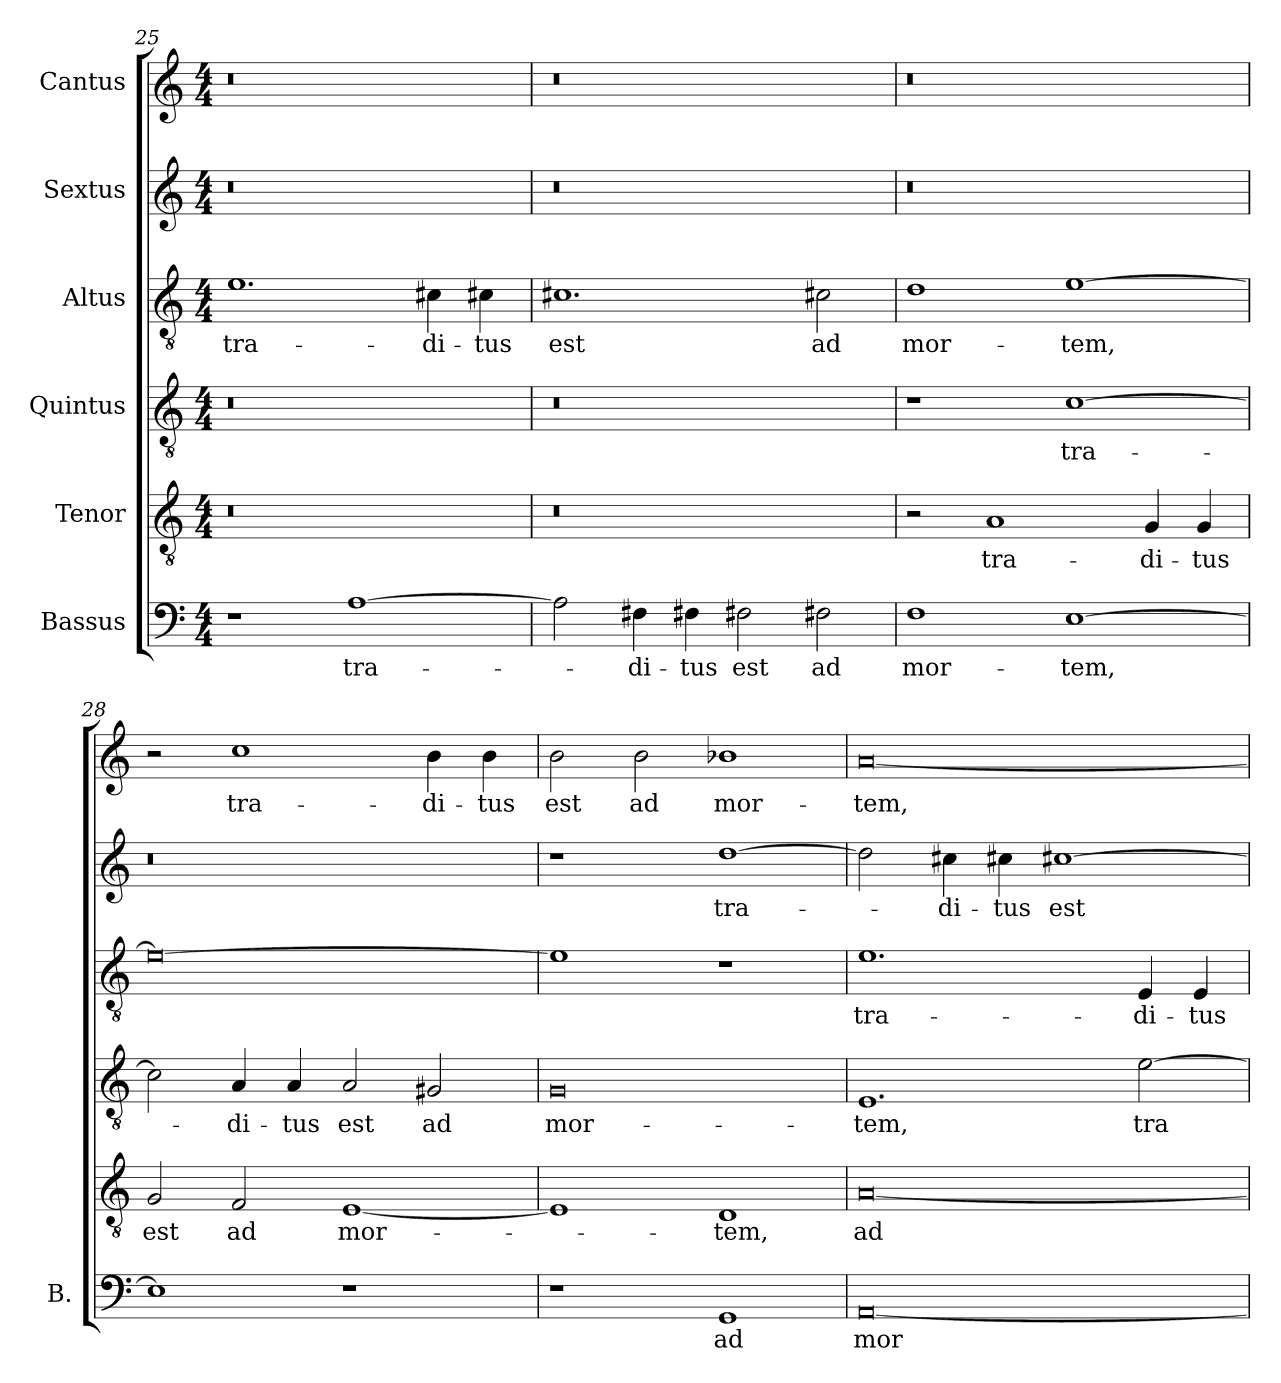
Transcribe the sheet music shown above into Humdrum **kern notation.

**kern	**text	**kern	**text	**kern	**text	**kern	**text	**kern	**text	**kern	**text
*part6	*part6	*part5	*part5	*part4	*part4	*part3	*part3	*part2	*part2	*part1	*part1
*staff6	*staff6	*staff5	*staff5	*staff4	*staff4	*staff3	*staff3	*staff2	*staff2	*staff1	*staff1
*I"Bassus	*	*I"Tenor	*	*I"Quintus	*	*I"Altus	*	*I"Sextus	*	*I"Cantus	*
*I'B.	*	*	*	*	*	*	*	*	*	*	*
*clefF4	*	*clefGv2	*	*clefGv2	*	*clefGv2	*	*clefG2	*	*clefG2	*
*k[]	*	*k[]	*	*k[]	*	*k[]	*	*k[]	*	*k[]	*
*C:	*	*C:	*	*C:	*	*C:	*	*C:	*	*C:	*
*M4/4	*	*M4/4	*	*M4/4	*	*M4/4	*	*M4/4	*	*M4/4	*
=25	=25	=25	=25	=25	=25	=25	=25	=25	=25	=25	=25
!	!	!LO:N:vis=0	!	!LO:N:vis=0	!	!	!	!LO:N:vis=0	!	!LO:N:vis=0	!
1r	.	1r	.	1r	.	1.e\	tra-	1r	.	1r	.
[1A\	tra-	1ryy	.	1ryy	.	.	.	1ryy	.	1ryy	.
.	.	.	.	.	.	4c#X\	-di-	.	.	.	.
.	.	.	.	.	.	4c#X\	-tus	.	.	.	.
=26	=26	=26	=26	=26	=26	=26	=26	=26	=26	=26	=26
!	!	!LO:N:vis=0	!	!LO:N:vis=0	!	!	!	!LO:N:vis=0	!	!LO:N:vis=0	!
2A\]	.	1r	.	1r	.	1.c#X\	est	1r	.	1r	.
4F#X\	-di-	.	.	.	.	.	.	.	.	.	.
4F#X\	-tus	.	.	.	.	.	.	.	.	.	.
2F#X\	est	1ryy	.	1ryy	.	.	.	1ryy	.	1ryy	.
2F#X\	ad	.	.	.	.	2c#X\	ad	.	.	.	.
=27	=27	=27	=27	=27	=27	=27	=27	=27	=27	=27	=27
!	!	!	!	!	!	!	!	!LO:N:vis=0	!	!LO:N:vis=0	!
1F\	mor-	2r	.	1r	.	1d\	mor-	1r	.	1r	.
.	.	1A/	tra-	.	.	.	.	.	.	.	.
[1E\	-tem,	.	.	[1c\	tra-	[1e\	-tem,	1ryy	.	1ryy	.
.	.	4G/	-di-	.	.	.	.	.	.	.	.
.	.	4G/	-tus	.	.	.	.	.	.	.	.
=28	=28	=28	=28	=28	=28	=28	=28	=28	=28	=28	=28
!	!	!	!	!	!	!	!	!LO:N:vis=0	!	!	!
1E\]	.	2G/	est	2c\]	.	0e\_	.	1r	.	2r	.
.	.	2F/	ad	4A/	-di-	.	.	.	.	1cc\	tra-
.	.	.	.	4A/	-tus	.	.	.	.	.	.
1r	.	[1E/	mor-	2A/	est	.	.	1ryy	.	.	.
.	.	.	.	2G#X/	ad	.	.	.	.	4b\	-di-
.	.	.	.	.	.	.	.	.	.	4b\	-tus
=29	=29	=29	=29	=29	=29	=29	=29	=29	=29	=29	=29
1r	.	1E/]	.	0G/	mor-	1e\]	.	1r	.	2b\	est
.	.	.	.	.	.	.	.	.	.	2b\	ad
1GG/	ad	1D/	-tem,	.	.	1r	.	[1dd\	tra-	1b-X\	mor-
=30	=30	=30	=30	=30	=30	=30	=30	=30	=30	=30	=30
[0AA/	mor-	[0A/	ad	1.E/	-tem,	1.e\	tra-	2dd\]	.	[0a/	-tem,
.	.	.	.	.	.	.	.	4cc#X\	-di-	.	.
.	.	.	.	.	.	.	.	4cc#X\	-tus	.	.
.	.	.	.	.	.	.	.	[1cc#X\	est	.	.
.	.	.	.	[2e\	tra-	4E/	-di-	.	.	.	.
.	.	.	.	.	.	4E/	-tus	.	.	.	.
=	=	=	=	=	=	=	=	=	=	=	=
*-	*-	*-	*-	*-	*-	*-	*-	*-	*-	*-	*-
